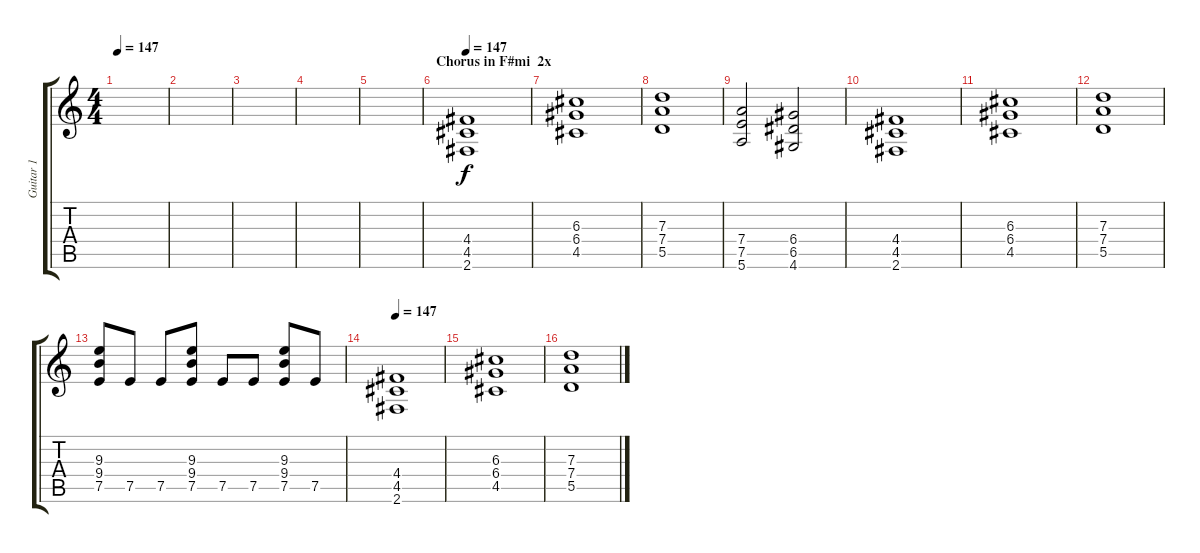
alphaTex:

\track ("Guitar 1" "Guitar 1") {instrument distortionguitar}
\staff {score tabs}
\tuning (E4 B3 G3 D3 A2 E2) {hide}
\ts (4 4)
\tempo 147
\clef g2
\ks c
|
|
|
|
|
\section ("" "Chorus in F#mi  2x")
\tempo 147
(4.4 4.5 2.6).1{volume 15} |
(6.3 6.4 4.5).1 |
(7.3 7.4 5.5).1 |
(7.4 7.5 5.6).2 (6.4 6.5 4.6).2 |
(4.4 4.5 2.6).1 |
(6.3 6.4 4.5).1 |
(7.3 7.4 5.5).1 |
(9.3 9.4 7.5).8 7.5.8 7.5.8 (9.3 9.4 7.5).8 7.5.8 7.5.8 (9.3 9.4 7.5).8 7.5.8 |
\tempo 147
(4.4 4.5 2.6).1 |
(6.3 6.4 4.5).1 |
(7.3 7.4 5.5).1
